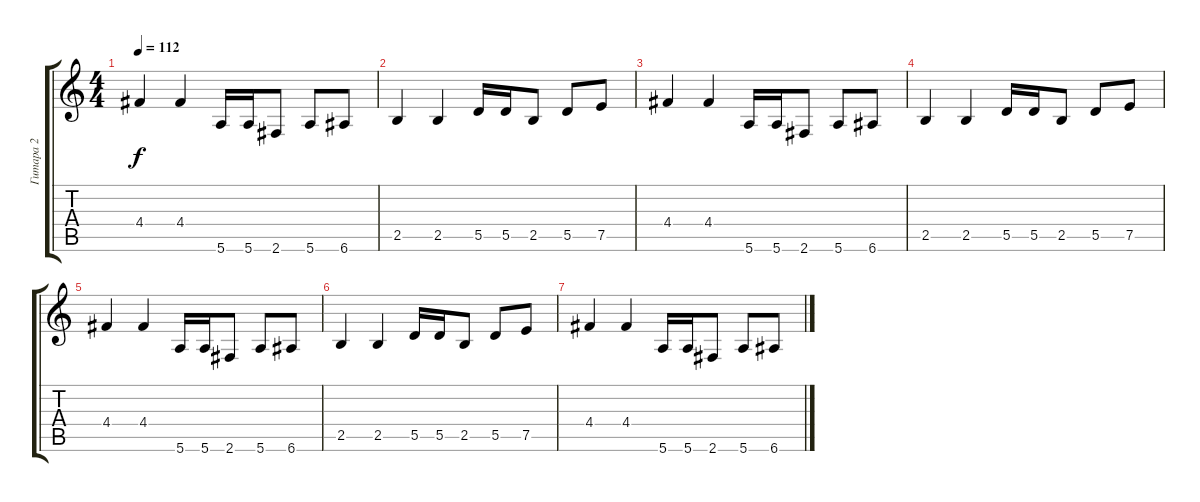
\track ("Гитара 2" "Гитара 2") {instrument electricguitarmuted}
\staff {score tabs}
\tuning (E4 B3 G3 D3 A2 E2) {hide}
\ts (4 4)
\tempo 112
\clef g2
\ks c
4.4.4{dy f} 4.4.4 5.6.16 5.6.16 2.6.8 5.6.8 6.6.8 |
2.5.4 2.5.4 5.5.16 5.5.16 2.5.8 5.5.8 7.5.8 |
4.4.4 4.4.4 5.6.16 5.6.16 2.6.8 5.6.8 6.6.8 |
2.5.4 2.5.4 5.5.16 5.5.16 2.5.8 5.5.8 7.5.8 |
4.4.4 4.4.4 5.6.16 5.6.16 2.6.8 5.6.8 6.6.8 |
2.5.4 2.5.4 5.5.16 5.5.16 2.5.8 5.5.8 7.5.8 |
4.4.4 4.4.4 5.6.16 5.6.16 2.6.8 5.6.8 6.6.8
